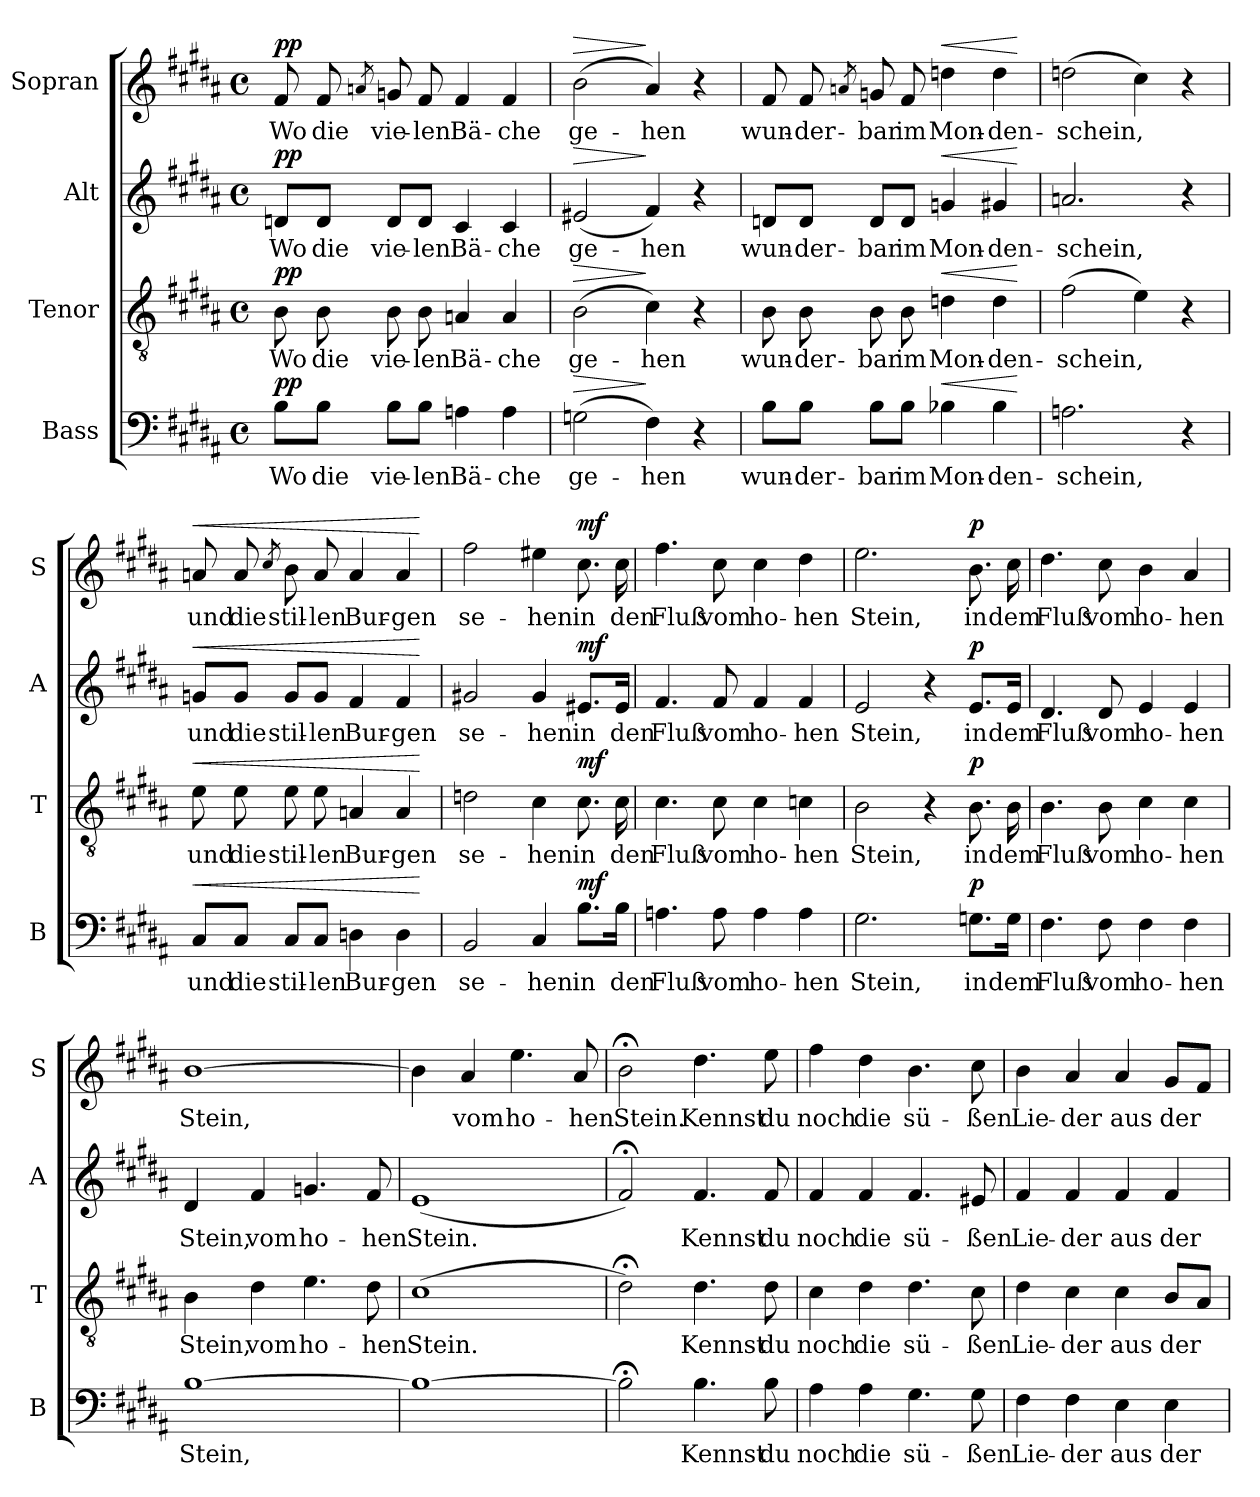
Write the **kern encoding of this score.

**kern	**text	**dynam	**kern	**text	**dynam	**kern	**text	**dynam	**kern	**text	**dynam
*part4	*part4	*part4	*part3	*part3	*part3	*part2	*part2	*part2	*part1	*part1	*part1
*staff4	*staff4	*staff4	*staff3	*staff3	*staff3	*staff2	*staff2	*staff2	*staff1	*staff1	*staff1
*I"Bass	*	*	*I"Tenor	*	*	*I"Alt	*	*	*I"Sopran	*	*
*I'B	*	*	*I'T	*	*	*I'A	*	*	*I'S	*	*
*clefF4	*	*	*clefGv2	*	*	*clefG2	*	*	*clefG2	*	*
*k[f#c#g#d#a#]	*	*	*k[f#c#g#d#a#]	*	*	*k[f#c#g#d#a#]	*	*	*k[f#c#g#d#a#]	*	*
*B:	*	*	*B:	*	*	*B:	*	*	*B:	*	*
*M4/4	*	*	*M4/4	*	*	*M4/4	*	*	*M4/4	*	*
*met(c)	*	*	*met(c)	*	*	*met(c)	*	*	*met(c)	*	*
=	=	=	=	=	=	=	=	=	=	=	=
!	!	!LO:DY:a	!	!	!LO:DY:a	!	!	!LO:DY:a	!	!	!LO:DY:a
8B\L	Wo	pp	8B	Wo	pp	8dn/L	Wo	pp	8f#	Wo	pp
8B\J	die	.	8B	die	.	8d/J	die	.	8f#	die	.
.	.	.	.	.	.	.	.	.	8qan/	.	.
8B\L	vie-	.	8B	vie-	.	8d/L	vie-	.	8gn	vie-	.
8B\J	-len	.	8B	-len	.	8d/J	-len	.	8f#	-len	.
4An	Bä-	.	4An	Bä-	.	4c#	Bä-	.	4f#	Bä-	.
4A	-che	.	4A	-che	.	4c#	-che	.	4f#	-che	.
=	=	=	=	=	=	=	=	=	=	=	=
!	!	!LO:HP:a	!	!	!LO:HP:a	!	!	!LO:HP:a	!	!	!LO:HP:a
(2Gn	ge-	>	(2B	ge-	>	(2e#X	ge-	>	(2b	ge-	>
4F#)	-hen	]	4c#)	-hen	]	4f#)	-hen	]	4a#)	-hen	]
4r	.	.	4r	.	.	4r	.	.	4r	.	.
=	=	=	=	=	=	=	=	=	=	=	=
8B\L	wun-	.	8B	wun-	.	8dn/L	wun-	.	8f#	wun-	.
8B\J	-der-	.	8B	-der-	.	8d/J	-der-	.	8f#	-der-	.
.	.	.	.	.	.	.	.	.	8qan/	.	.
8B\L	-bar	.	8B	-bar	.	8d/L	-bar	.	8gn	-bar	.
8B\J	im	.	8B	im	.	8d/J	im	.	8f#	im	.
!	!	!LO:HP:a	!	!	!LO:HP:a	!	!	!LO:HP:a	!	!	!LO:HP:a
4B-X	Mon-	<	4dn	Mon-	<	4gn	Mon-	<	4ddn	Mon-	<
4B-	-den-	.	4d	-den-	.	4g#X	-den-	.	4dd	-den-	.
.	.	[	.	.	[	.	.	[	.	.	[
=	=	=	=	=	=	=	=	=	=	=	=
2.An	-schein,	.	(2f#	-schein,	.	2.an	-schein,	.	(2ddn	-schein,	.
.	.	.	4e)	.	.	.	.	.	4cc#)	.	.
4r	.	.	4r	.	.	4r	.	.	4r	.	.
=	=	=	=	=	=	=	=	=	=	=	=
!	!	!LO:HP:a	!	!	!LO:HP:a	!	!	!LO:HP:a	!	!	!LO:HP:a
8C#/L	und	<	8e	und	<	8gn/L	und	<	8an	und	<
8C#/J	die	.	8e	die	.	8g/J	die	.	8a	die	.
.	.	.	.	.	.	.	.	.	8qcc#/	.	.
8C#/L	stil-	.	8e	stil-	.	8g/L	stil-	.	8b	stil-	.
8C#/J	-len	.	8e	-len	.	8g/J	-len	.	8a	-len	.
4Dn	Bur-	.	4An	Bur-	.	4f#	Bur-	.	4a	Bur-	.
4D	-gen	.	4A	-gen	.	4f#	-gen	.	4a	-gen	.
.	.	[	.	.	[	.	.	[	.	.	[
=	=	=	=	=	=	=	=	=	=	=	=
2BB	se-	.	2dn	se-	.	2g#X	se-	.	2ff#	se-	.
4C#	-hen	.	4c#	-hen	.	4g#	-hen	.	4ee#X	-hen	.
!	!	!LO:DY:a	!	!	!LO:DY:a	!	!	!LO:DY:a	!	!	!LO:DY:a
8.B\L	in	mf	8.c#	in	mf	8.e#X/L	in	mf	8.cc#	in	mf
16B\Jk	den	.	16c#	den	.	16e#/Jk	den	.	16cc#	den	.
=	=	=	=	=	=	=	=	=	=	=	=
4.An	Fluß	.	4.c#	Fluß	.	4.f#	Fluß	.	4.ff#	Fluß	.
8A	vom	.	8c#	vom	.	8f#	vom	.	8cc#	vom	.
4A	ho-	.	4c#	ho-	.	4f#	ho-	.	4cc#	ho-	.
4A	-hen	.	4cn	-hen	.	4f#	-hen	.	4dd#	-hen	.
=	=	=	=	=	=	=	=	=	=	=	=
2.G#	Stein,	.	2B	Stein,	.	2e	Stein,	.	2.ee	Stein,	.
.	.	.	4r	.	.	4r	.	.	.	.	.
!	!	!LO:DY:a	!	!	!LO:DY:a	!	!	!LO:DY:a	!	!	!LO:DY:a
8.Gn\L	in	p	8.B	in	p	8.e/L	in	p	8.b	in	p
16G\Jk	dem	.	16B	dem	.	16e/Jk	dem	.	16cc#	dem	.
=	=	=	=	=	=	=	=	=	=	=	=
4.F#	Fluß	.	4.B	Fluß	.	4.d#	Fluß	.	4.dd#	Fluß	.
8F#	vom	.	8B	vom	.	8d#	vom	.	8cc#	vom	.
4F#	ho-	.	4c#	ho-	.	4e	ho-	.	4b	ho-	.
4F#	-hen	.	4c#	-hen	.	4e	-hen	.	4a#	-hen	.
=	=	=	=	=	=	=	=	=	=	=	=
[1B	Stein,	.	4B	Stein,	.	4d#	Stein,	.	[1b	Stein,	.
.	.	.	4d#	vom	.	4f#	vom	.	.	.	.
.	.	.	4.e	ho-	.	4.gn	ho-	.	.	.	.
.	.	.	8d#	-hen	.	8f#	-hen	.	.	.	.
=	=	=	=	=	=	=	=	=	=	=	=
1B_	.	.	(1c#	Stein.	.	(1e	Stein.	.	4b]	.	.
.	.	.	.	.	.	.	.	.	4a#	vom	.
.	.	.	.	.	.	.	.	.	4.ee	ho-	.
.	.	.	.	.	.	.	.	.	8a#	-hen	.
=	=	=	=	=	=	=	=	=	=	=	=
2B;<]	.	.	2d#;<)	.	.	2f#;<)	.	.	2b;<	Stein.	.
4.B	Kennst	.	4.d#	Kennst	.	4.f#	Kennst	.	4.dd#	Kennst	.
8B	du	.	8d#	du	.	8f#	du	.	8ee	du	.
=	=	=	=	=	=	=	=	=	=	=	=
4A#	noch	.	4c#	noch	.	4f#	noch	.	4ff#	noch	.
4A#	die	.	4d#	die	.	4f#	die	.	4dd#	die	.
4.G#	sü-	.	4.d#	sü-	.	4.f#	sü-	.	4.b	sü-	.
8G#	-ßen	.	8c#	-ßen	.	8e#X	-ßen	.	8cc#	-ßen	.
=	=	=	=	=	=	=	=	=	=	=	=
4F#	Lie-	.	4d#	Lie-	.	4f#	Lie-	.	4b	Lie-	.
4F#	-der	.	4c#	-der	.	4f#	-der	.	4a#	-der	.
4E	aus	.	4c#	aus	.	4f#	aus	.	4a#	aus	.
4E	der	.	8BL	der	.	4f#	der	.	8g#L	der	.
.	.	.	8A#J	.	.	.	.	.	8f#J	.	.
=	=	=	=	=	=	=	=	=	=	=	=
*-	*-	*-	*-	*-	*-	*-	*-	*-	*-	*-	*-
